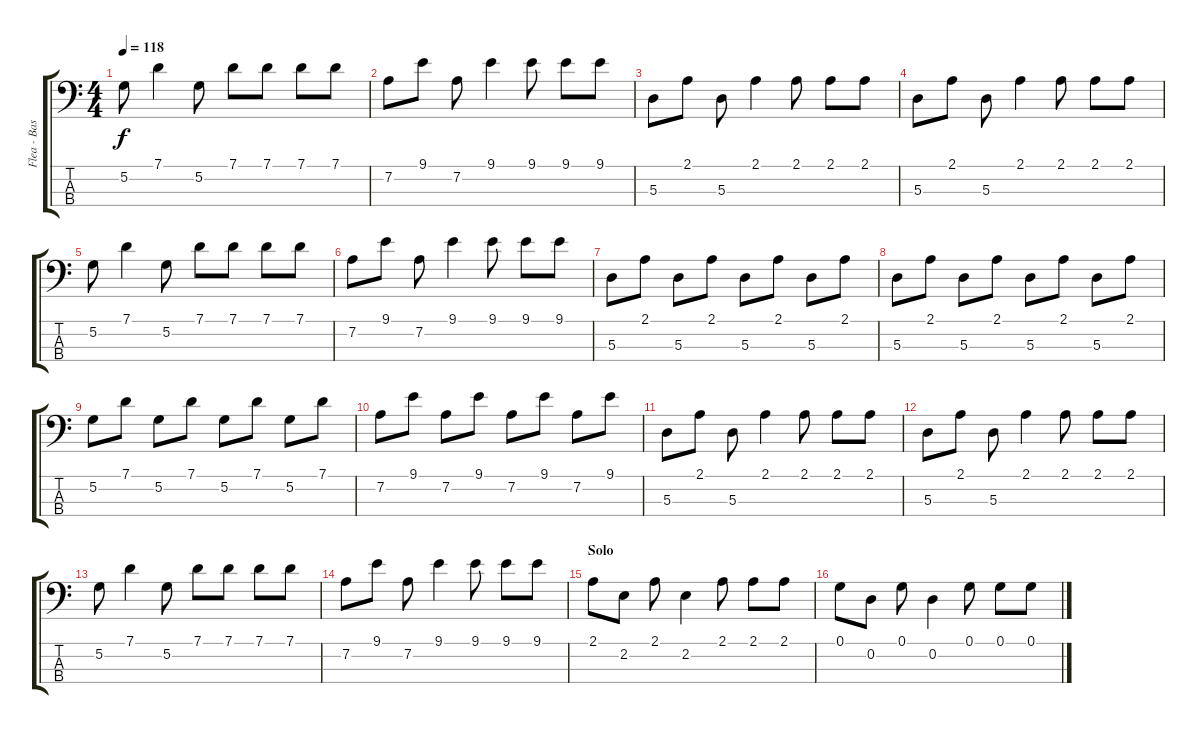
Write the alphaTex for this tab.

\track ("Flea - Bass" "Flea - Bas") {instrument electricbassfinger}
\staff {score tabs}
\tuning (G2 D2 A1 E1) {hide}
\ts (4 4)
\tempo 118
\clef f4
\ks c
5.2.8{dy f} 7.1.4 5.2.8 7.1.8 7.1.8 7.1.8 7.1.8 |
7.2.8 9.1.8 7.2.8 9.1.4 9.1.8 9.1.8 9.1.8 |
5.3.8 2.1.8 5.3.8 2.1.4 2.1.8 2.1.8 2.1.8 |
5.3.8 2.1.8 5.3.8 2.1.4 2.1.8 2.1.8 2.1.8 |
5.2.8 7.1.4 5.2.8 7.1.8 7.1.8 7.1.8 7.1.8 |
7.2.8 9.1.8 7.2.8 9.1.4 9.1.8 9.1.8 9.1.8 |
5.3.8 2.1.8 5.3.8 2.1.8 5.3.8 2.1.8 5.3.8 2.1.8 |
5.3.8 2.1.8 5.3.8 2.1.8 5.3.8 2.1.8 5.3.8 2.1.8 |
5.2.8 7.1.8 5.2.8 7.1.8 5.2.8 7.1.8 5.2.8 7.1.8 |
7.2.8 9.1.8 7.2.8 9.1.8 7.2.8 9.1.8 7.2.8 9.1.8 |
5.3.8 2.1.8 5.3.8 2.1.4 2.1.8 2.1.8 2.1.8 |
5.3.8 2.1.8 5.3.8 2.1.4 2.1.8 2.1.8 2.1.8 |
5.2.8 7.1.4 5.2.8 7.1.8 7.1.8 7.1.8 7.1.8 |
7.2.8 9.1.8 7.2.8 9.1.4 9.1.8 9.1.8 9.1.8 |
\section ("" "Solo")
2.1.8 2.2.8 2.1.8 2.2.4 2.1.8 2.1.8 2.1.8 |
0.1.8 0.2.8 0.1.8 0.2.4 0.1.8 0.1.8 0.1.8
